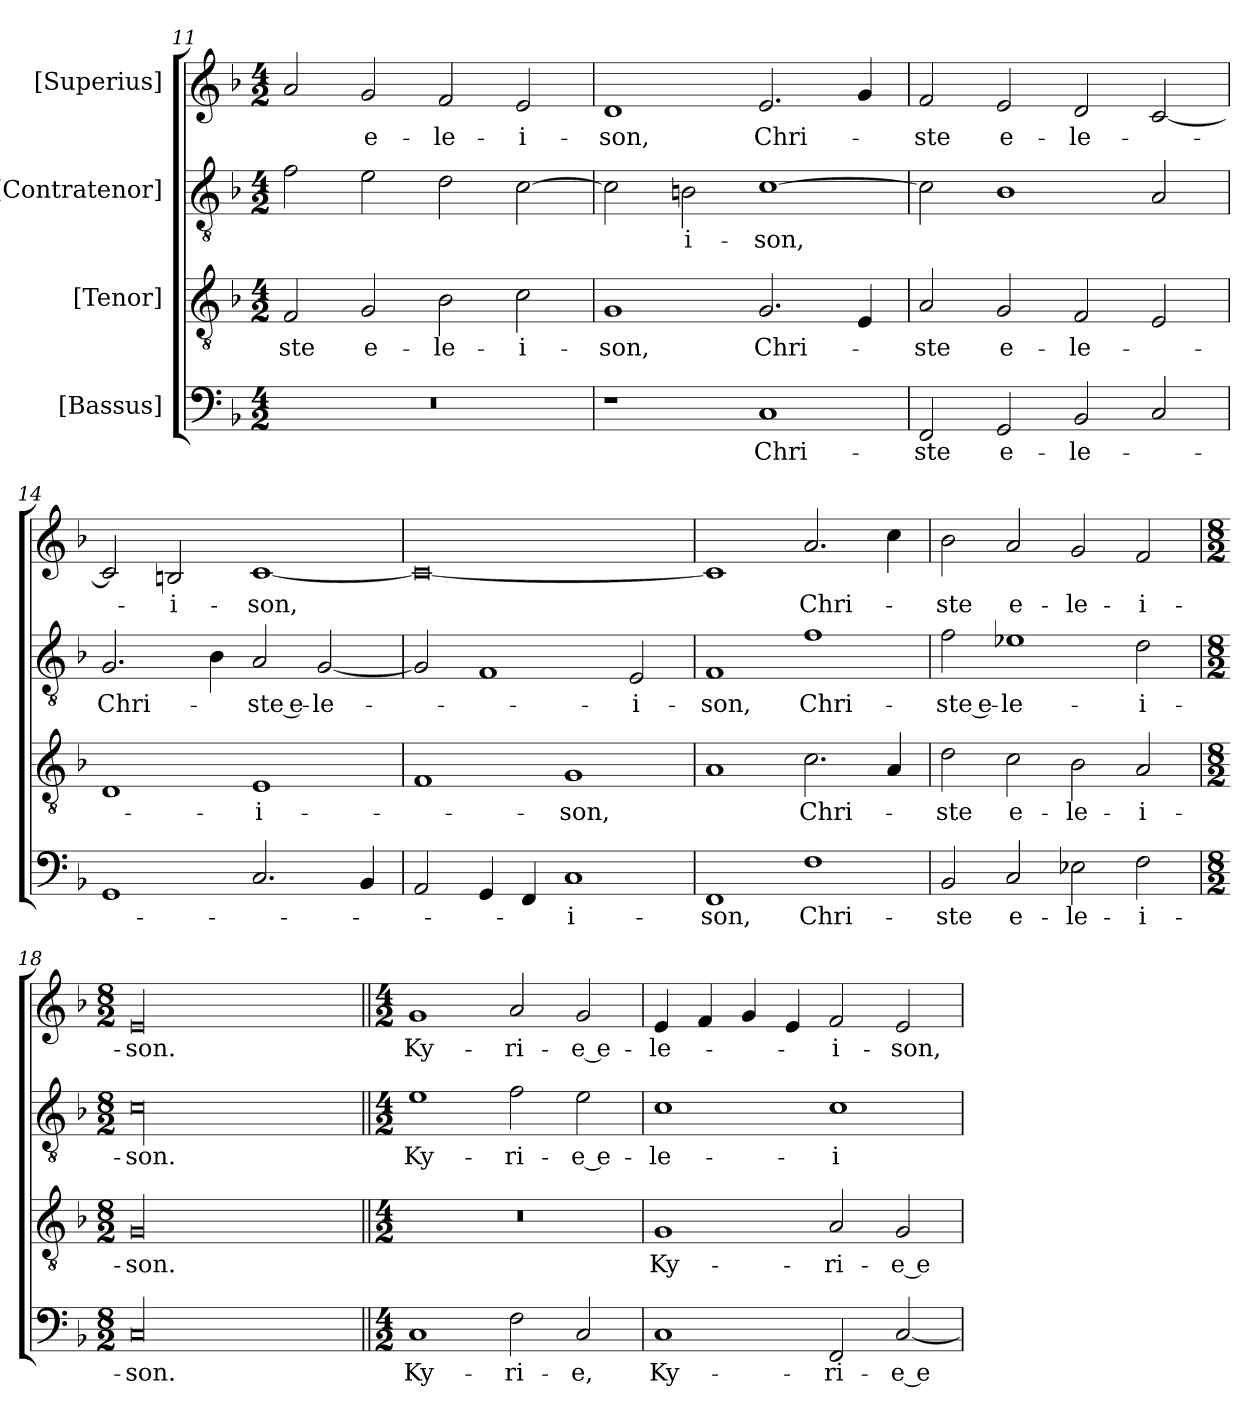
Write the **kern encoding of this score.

**kern	**text	**kern	**text	**kern	**text	**kern	**text
*part4	*part4	*part3	*part3	*part2	*part2	*part1	*part1
*staff4	*staff4	*staff3	*staff3	*staff2	*staff2	*staff1	*staff1
*I"[Bassus]	*	*I"[Tenor]	*	*I"[Contratenor]	*	*I"[Superius]	*
*clefF4	*	*clefGv2	*	*clefGv2	*	*clefG2	*
*k[b-]	*	*k[b-]	*	*k[b-]	*	*k[b-]	*
*M4/2	*	*M4/2	*	*M4/2	*	*M4/2	*
=11	=11	=11	=11	=11	=11	=11	=11
0r	.	2F/	-ste	2f\	.	2a/	.
.	.	2G/	e-	2e\	.	2g/	e-
.	.	2B-\	-le-	2d\	.	2f/	-le-
.	.	2c\	-i-	[2c\	.	2e/	-i-
=12	=12	=12	=12	=12	=12	=12	=12
1r	.	1G/	-son,	2c\]	.	1d/	-son,
.	.	.	.	2Bn\	-i-	.	.
1C/	Chri-	2.G/	Chri-	[1c\	-son,	2.e/	Chri-
.	.	4E/	.	.	.	4g/	.
=13	=13	=13	=13	=13	=13	=13	=13
2FF/	-ste	2A/	-ste	2c\]	.	2f/	-ste
2GG/	e-	2G/	e-	1B-\	.	2e/	e-
2BB-/	-le-	2F/	-le-	.	.	2d/	-le-
2C/	.	2E/	.	2A/	.	[2c/	.
=14	=14	=14	=14	=14	=14	=14	=14
1GG/	.	1D/	.	2.G/	Chri-	2c/]	.
.	.	.	.	.	.	2Bn/	-i-
.	.	.	.	4B-\	.	.	.
2.C/	.	1E/	-i-	2A/	-ste e-	[1c/	-son,
.	.	.	.	[2G/	-le-	.	.
4BB-/	.	.	.	.	.	.	.
=15	=15	=15	=15	=15	=15	=15	=15
2AA/	.	1F/	.	2G/]	.	0c/_	.
4GG/	.	.	.	1F/	.	.	.
4FF/	.	.	.	.	.	.	.
1C/	-i-	1G/	-son,	.	.	.	.
.	.	.	.	2E/	-i-	.	.
=16	=16	=16	=16	=16	=16	=16	=16
1FF/	-son,	1A/	.	1F/	-son,	1c/]	.
1F\	Chri-	2.c\	Chri-	1f\	Chri-	2.a/	Chri-
.	.	4A/	.	.	.	4cc\	.
=17	=17	=17	=17	=17	=17	=17	=17
2BB-/	-ste	2d\	-ste	2f\	-ste e-	2b-\	-ste
2C/	e-	2c\	e-	1e-X\	-le-	2a/	e-
2E-X\	-le-	2B-\	-le-	.	.	2g/	-le-
2F\	-i-	2A/	-i-	2d\	-i-	2f/	-i-
=18	=18	=18	=18	=18	=18	=18	=18
*M8/2	*	*M8/2	*	*M8/2	*	*M8/2	*
00C/	-son.	00G/	-son.	00c\	-son.	00e/	-son.
=19||	=19||	=19||	=19||	=19||	=19||	=19||	=19||
*M4/2	*	*M4/2	*	*M4/2	*	*M4/2	*
1C/	Ky-	0r	.	1e\	Ky-	1g/	Ky-
2F\	-ri-	.	.	2f\	-ri-	2a/	-ri-
2C/	-e,	.	.	2e\	-e e-	2g/	-e e-
=20	=20	=20	=20	=20	=20	=20	=20
1C/	Ky-	1G/	Ky-	1c\	-le-	4e/	-le-
.	.	.	.	.	.	4f/	.
.	.	.	.	.	.	4g/	.
.	.	.	.	.	.	4e/	.
2FF/	-ri-	2A/	-ri-	1c\	-i-	2f/	-i-
[2C/	-e e-	2G/	-e e-	.	.	2e/	-son,
=	=	=	=	=	=	=	=
*-	*-	*-	*-	*-	*-	*-	*-
